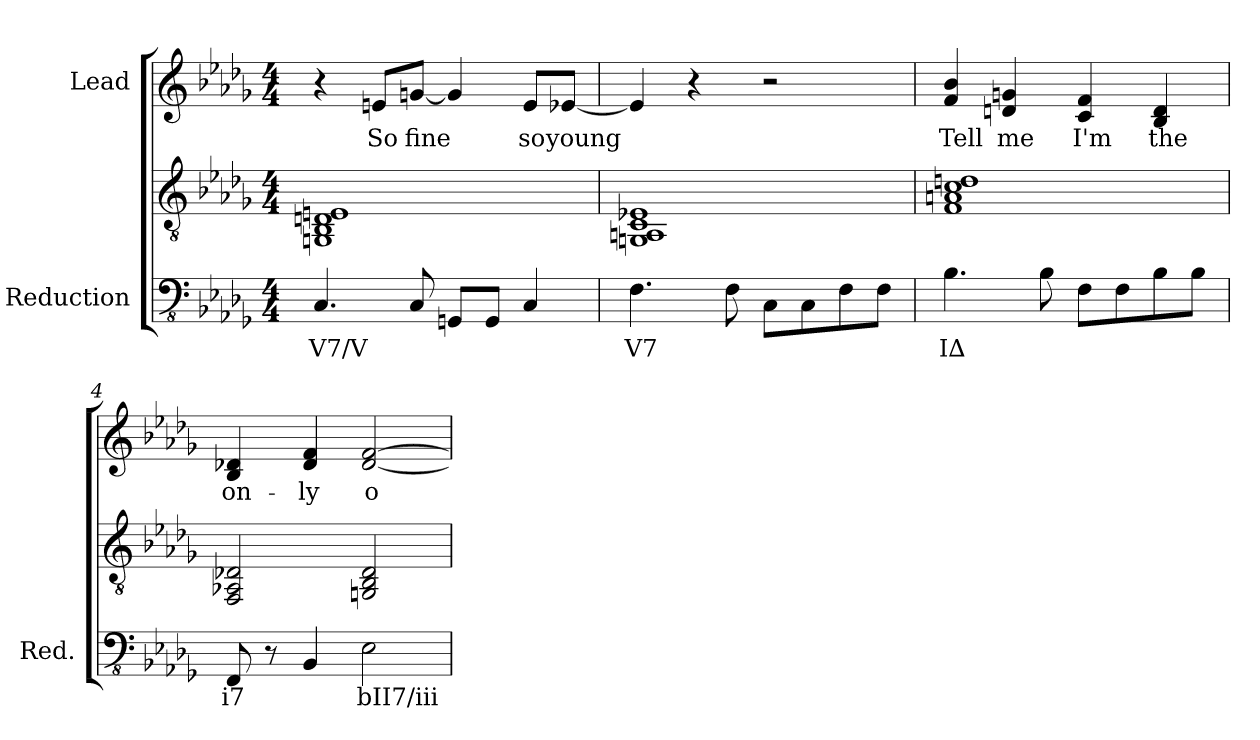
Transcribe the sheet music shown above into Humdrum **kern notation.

**kern	**text	**kern	**kern	**text
*part2	*part2	*part2	*part1	*part1
*staff3	*staff3	*staff2	*staff1	*staff1
*I"Reduction	*	*	*I"Lead	*
*I'Red.	*	*	*	*
!!LO:PB:g=z
*clefFv4	*	*clefGv2	*clefG2	*
*k[b-e-a-d-g-]	*	*k[b-e-a-d-g-]	*k[b-e-a-d-g-]	*
*D-:	*	*D-:	*D-:	*
*M4/4	*	*M4/4	*M4/4	*
=1	=1	=1	=1	=1
!	!LO:LY:b:color=#000000	!	!	!
4.CCi/	V7/V	1GGni 1BB-i 1Dni 1Eni	4r	.
!	!	!	!	!LO:LY:b:color=#000000
.	.	.	8eni/L	So
!	!	!	!	!LO:LY:b:color=#000000
8CCi/	.	.	[<8gni/J	fine
8GGGni/L	.	.	4gi/]	.
8GGGi/J	.	.	.	.
!	!	!	!	!LO:LY:b:color=#000000
4CCi/	.	.	8ei/L	so
!	!	!	!	!LO:LY:b:color=#000000
.	.	.	[<8e-Xi/J	young
=2	=2	=2	=2	=2
!	!LO:LY:b:color=#000000	!	!	!
4.FFi\	V7	1GGni 1AAni 1Ci 1E-Xi	4e-i/]	.
.	.	.	4r	.
8FFi\	.	.	.	.
8CCi\L	.	.	2r	.
8CCi\	.	.	.	.
8FFi\	.	.	.	.
8FFi\J	.	.	.	.
=3	=3	=3	=3	=3
!	!LO:LY:b:color=#000000	!	!	!
!	!	!	!	!LO:LY:b:color=#000000
4.BB-i\	I∆	1Fi 1Ani 1ci 1dni	4fi/ 4b-i	Tell
!	!	!	!	!LO:LY:b:color=#000000
.	.	.	4dni/ 4gni	me
8BB-i\	.	.	.	.
!	!	!	!	!LO:LY:b:color=#000000
8FFi\L	.	.	4ci/ 4fi	I'm
8FFi\	.	.	.	.
!	!	!	!	!LO:LY:b:color=#000000
8BB-i\	.	.	4B-i/ 4di	the
8BB-i\J	.	.	.	.
=4	=4	=4	=4	=4
!	!LO:LY:b:color=#000000	!	!	!
!	!	!	!	!LO:LY:b:color=#000000
8FFFi/	i7	2FFi/ 2AA-Xi 2D-Xi	4B-i/ 4d-Xi	on-
8r	.	.	.	.
!	!	!	!	!LO:LY:b:color=#000000
4BBB-i/	.	.	4d-i/ 4fi	-ly
!	!LO:LY:b:color=#000000	!	!	!
!	!	!	!	!LO:LY:b:color=#000000
2EE-i\	bII7/iii	2GGni/ 2BB-i 2D-i	[<2d-i/ [>2fi	o-
=	=	=	=	=
*-	*-	*-	*-	*-
